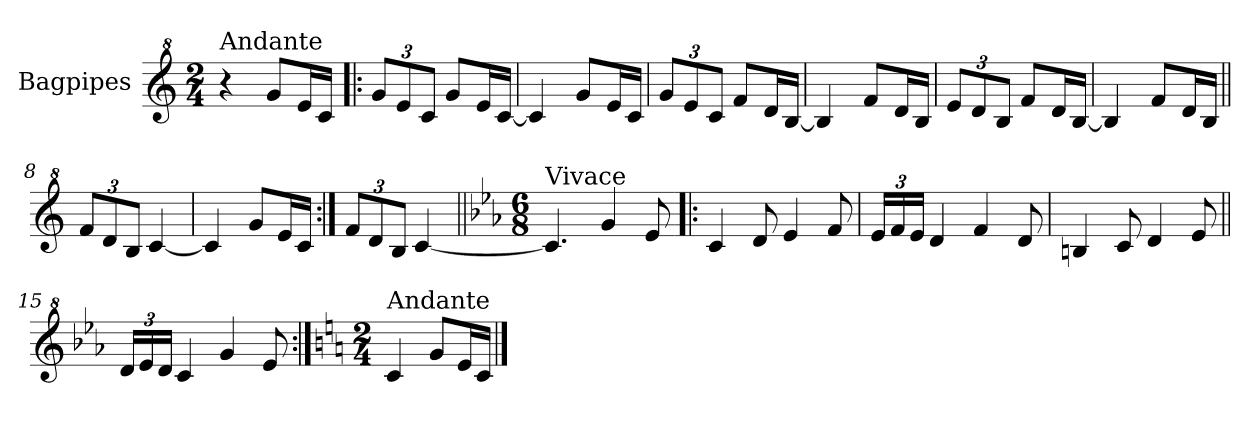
**kern
*part1
*staff1
*I"Bagpipes
*I'Bag
*clefG^2
*k[]
*C:
*M2/4
=1
!LO:TX:a:t=Andante
4r
8gg/L
16ee/L
16cc/JJ
=2!|:
*Xbrackettup
12gg/L
12ee/
12cc/J
8gg/L
16ee/L
[16cc/JJ
=3
4cc/]
8gg/L
16ee/L
16cc/JJ
=4
12gg/L
12ee/
12cc/J
8ff/L
16dd/L
[16b/JJ
=5
4b/]
8ff/L
16dd/L
16b/JJ
=6
12ee/L
12dd/
12b/J
8ff/L
16dd/L
[16b/JJ
=7
4b/]
8ff/L
16dd/L
16b/JJ
=8||
12ff/L
12dd/
12b/J
[4cc/
!!LO:LB:g=z
=9
4cc/]
8gg/L
16ee/L
16cc/JJ
=10:|!
12ff/L
12dd/
12b/J
[4cc/
=11||
*k[b-e-a-]
*E-:
*M6/8
!LO:TX:a:t=Vivace
4.cc/]
4gg/
8ee-/
=12!|:
4cc/
8dd/
4ee-/
8ff/
=13
24ee-/LL
24ff/
24ee-/JJ
4dd/
4ff/
8dd/
=14
4bn/
8cc/
4dd/
8ee-/
=15||
24dd/LL
24ee-/
24dd/JJ
4cc/
4gg/
8ee-/
!!LO:LB:g=z
=16:|!
*k[]
*C:
*M2/4
!LO:TX:a:t=Andante
4cc/
8gg/L
16ee/L
16cc/JJ
==
*-
